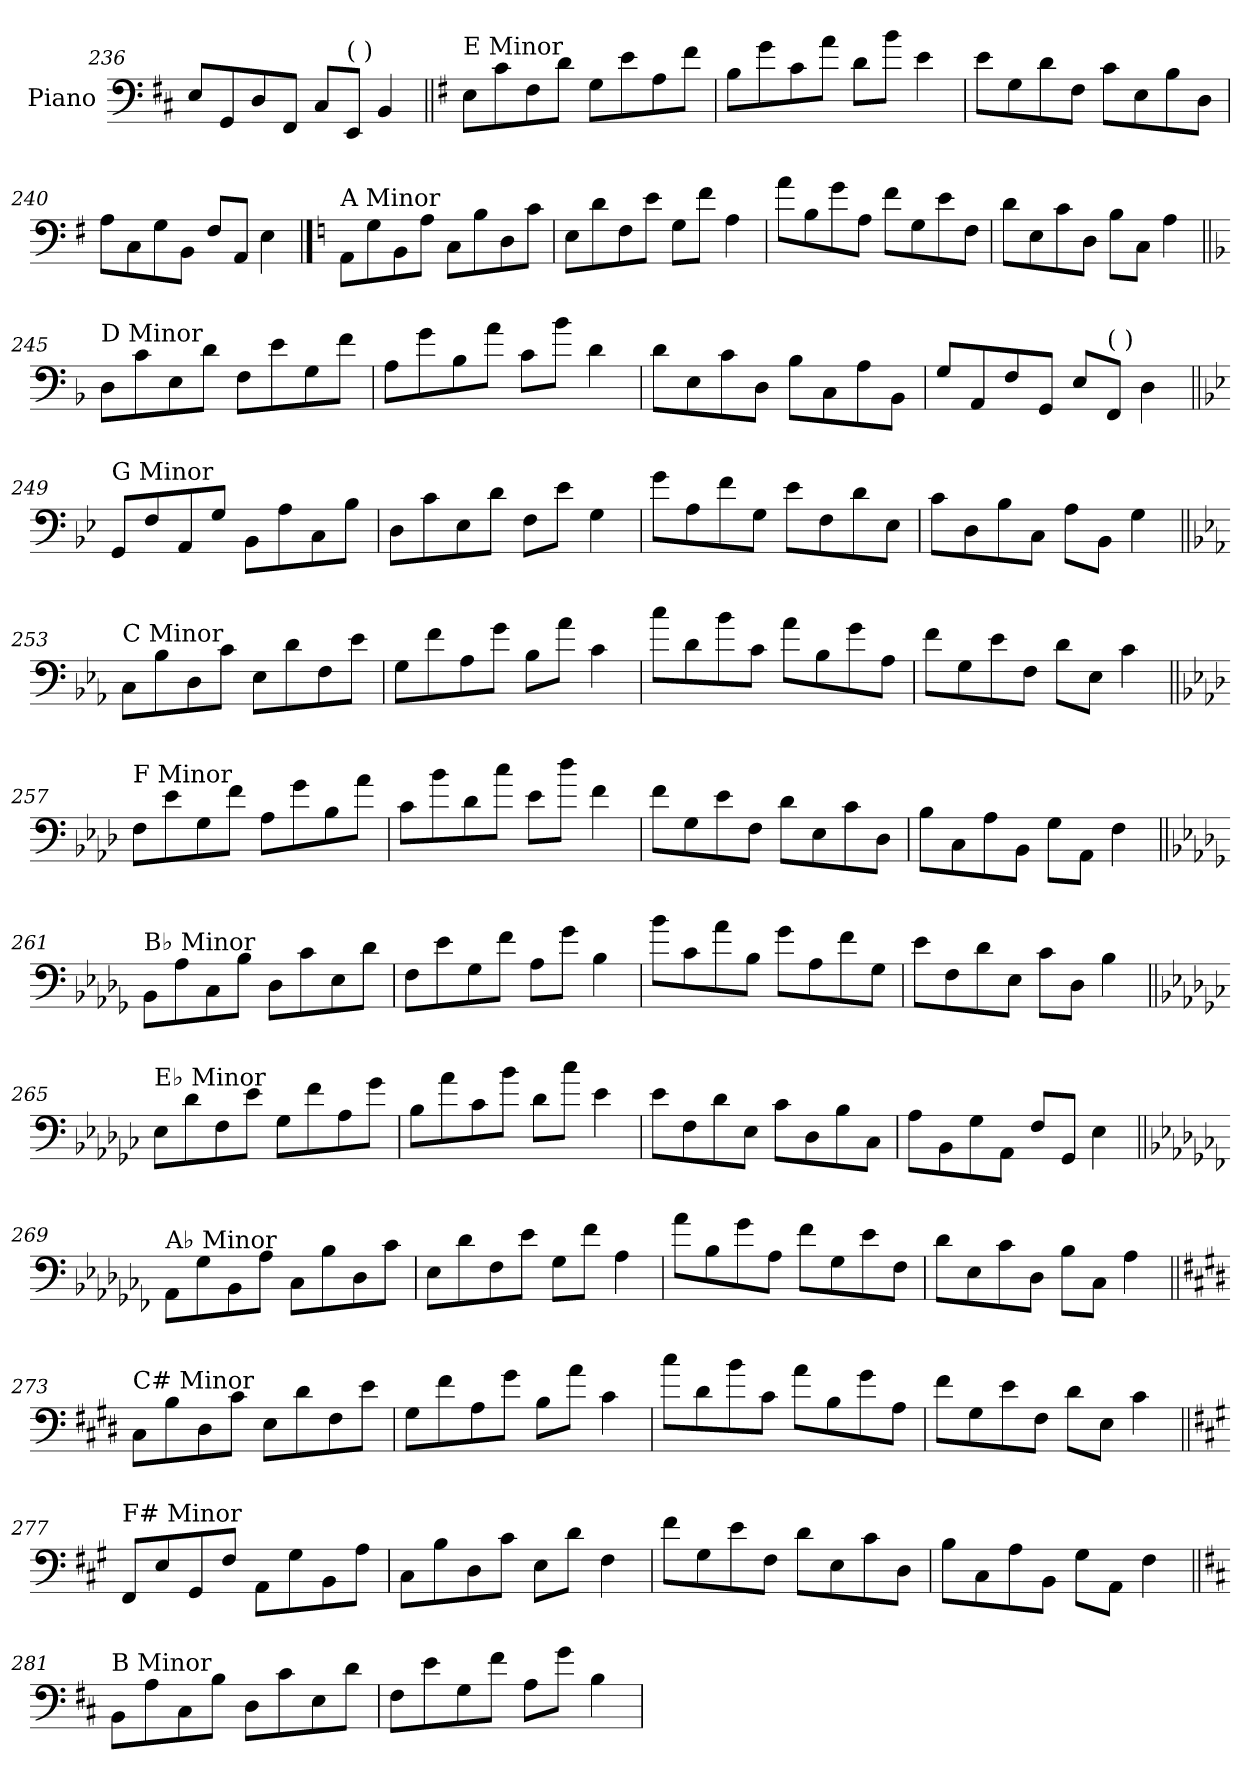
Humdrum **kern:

**kern
*part1
*staff1
*I"Piano
*I'Pno.
*clefF4
*k[f#c#]
=236
8E/L
8GG/
8D/
8FF#/J
8C#/L
!LO:TX:a:t=(    )
8EE/J
4BB/
!!LO:LB:g=z
=237||
*k[f#]
!LO:TX:a:t=E Minor
8E\L
8c\
8F#\
8d\J
8G\L
8e\
8A\
8f#\J
=238
8B\L
8g\
8c\
8a\J
8d\L
8b\J
4e\
=239
8e\L
8G\
8d\
8F#\J
8c\L
8E\
8B\
8D\J
=240
8A\L
8C\
8G\
8BB\J
8F#/L
8AA/J
4E\
!!LO:PB:g=z
==241
*k[]
!LO:TX:a:t=A Minor
8AA\L
8G\
8BB\
8A\J
8C\L
8B\
8D\
8c\J
=242
8E\L
8d\
8F\
8e\J
8G\L
8f\J
4A\
=243
8a\L
8B\
8g\
8A\J
8f\L
8G\
8e\
8F\J
=244
8d\L
8E\
8c\
8D\J
8B\L
8C\J
4A\
!!LO:LB:g=z
=245||
*k[b-]
!LO:TX:a:t=D Minor
8D\L
8c\
8E\
8d\J
8F\L
8e\
8G\
8f\J
=246
8A\L
8g\
8B-\
8a\J
8c\L
8b-\J
4d\
=247
8d\L
8E\
8c\
8D\J
8B-\L
8C\
8A\
8BB-\J
=248
8G/L
8AA/
8F/
8GG/J
8E/L
!LO:TX:a:t=(    )
8FF/J
4D\
!!LO:LB:g=z
=249||
*k[b-e-]
!LO:TX:a:t=G Minor
8GG/L
8F/
8AA/
8G/J
8BB-\L
8A\
8C\
8B-\J
=250
8D\L
8c\
8E-\
8d\J
8F\L
8e-\J
4G\
=251
8g\L
8A\
8f\
8G\J
8e-\L
8F\
8d\
8E-\J
=252
8c\L
8D\
8B-\
8C\J
8A\L
8BB-\J
4G\
!!LO:LB:g=z
=253||
*k[b-e-a-]
!LO:TX:a:t=C Minor
8C\L
8B-\
8D\
8c\J
8E-\L
8d\
8F\
8e-\J
=254
8G\L
8f\
8A-\
8g\J
8B-\L
8a-\J
4c\
=255
8cc\L
8d\
8b-\
8c\J
8a-\L
8B-\
8g\
8A-\J
=256
8f\L
8G\
8e-\
8F\J
8d\L
8E-\J
4c\
!!LO:LB:g=z
=257||
*k[b-e-a-d-]
!LO:TX:a:t=F Minor
8F\L
8e-\
8G\
8f\J
8A-\L
8g\
8B-\
8a-\J
=258
8c\L
8b-\
8d-\
8cc\J
8e-\L
8dd-\J
4f\
=259
8f\L
8G\
8e-\
8F\J
8d-\L
8E-\
8c\
8D-\J
=260
8B-\L
8C\
8A-\
8BB-\J
8G\L
8AA-\J
4F\
!!LO:LB:g=z
=261||
*k[b-e-a-d-g-]
!LO:TX:a:t=B♭ Minor
8BB-\L
8A-\
8C\
8B-\J
8D-\L
8c\
8E-\
8d-\J
=262
8F\L
8e-\
8G-\
8f\J
8A-\L
8g-\J
4B-\
=263
8b-\L
8c\
8a-\
8B-\J
8g-\L
8A-\
8f\
8G-\J
=264
8e-\L
8F\
8d-\
8E-\J
8c\L
8D-\J
4B-\
!!LO:PB:g=z
=265||
*k[b-e-a-d-g-c-]
!LO:TX:a:t=E♭ Minor
8E-\L
8d-\
8F\
8e-\J
8G-\L
8f\
8A-\
8g-\J
=266
8B-\L
8a-\
8c-\
8b-\J
8d-\L
8cc-\J
4e-\
=267
8e-\L
8F\
8d-\
8E-\J
8c-\L
8D-\
8B-\
8C-\J
=268
8A-\L
8BB-\
8G-\
8AA-\J
8F/L
8GG-/J
4E-\
!!LO:LB:g=z
=269||
*k[b-e-a-d-g-c-f-]
!LO:TX:a:t=A♭ Minor
8AA-\L
8G-\
8BB-\
8A-\J
8C-\L
8B-\
8D-\
8c-\J
=270
8E-\L
8d-\
8F-\
8e-\J
8G-\L
8f-\J
4A-\
=271
8a-\L
8B-\
8g-\
8A-\J
8f-\L
8G-\
8e-\
8F-\J
=272
8d-\L
8E-\
8c-\
8D-\J
8B-\L
8C-\J
4A-\
!!LO:LB:g=z
=273||
*k[f#c#g#d#]
!LO:TX:a:t=C# Minor
8C#\L
8B\
8D#\
8c#\J
8E\L
8d#\
8F#\
8e\J
=274
8G#\L
8f#\
8A\
8g#\J
8B\L
8a\J
4c#\
=275
8cc#\L
8d#\
8b\
8c#\J
8a\L
8B\
8g#\
8A\J
=276
8f#\L
8G#\
8e\
8F#\J
8d#\L
8E\J
4c#\
!!LO:LB:g=z
=277||
*k[f#c#g#]
!LO:TX:a:t=F# Minor
8FF#/L
8E/
8GG#/
8F#/J
8AA\L
8G#\
8BB\
8A\J
=278
8C#\L
8B\
8D\
8c#\J
8E\L
8d\J
4F#\
=279
8f#\L
8G#\
8e\
8F#\J
8d\L
8E\
8c#\
8D\J
=280
8B\L
8C#\
8A\
8BB\J
8G#\L
8AA\J
4F#\
!!LO:LB:g=z
=281||
*k[f#c#]
!LO:TX:a:t=B Minor
8BB\L
8A\
8C#\
8B\J
8D\L
8c#\
8E\
8d\J
=282
8F#\L
8e\
8G\
8f#\J
8A\L
8g\J
4B\
=
*-
